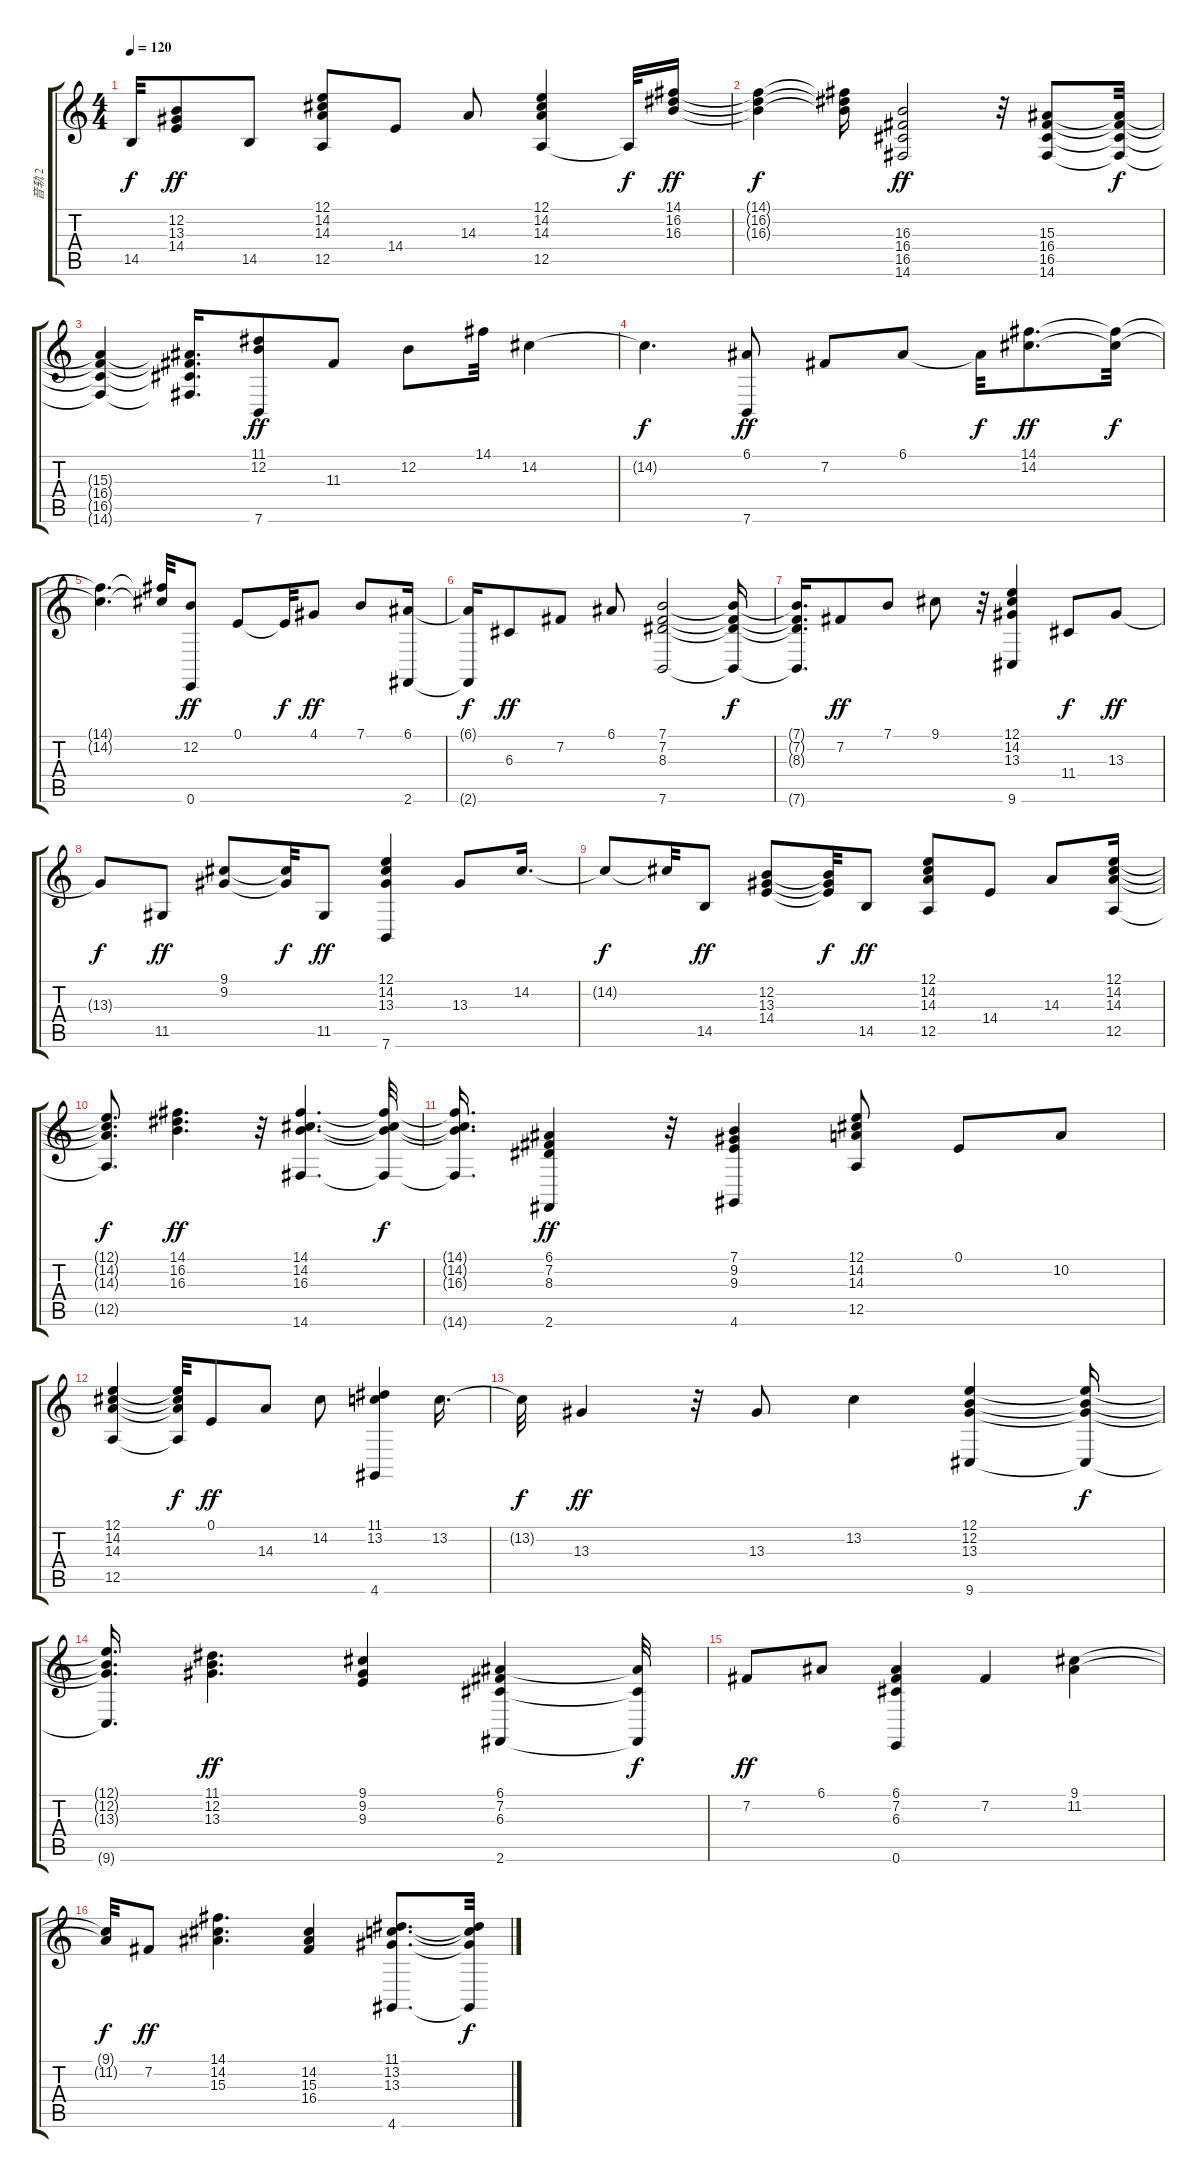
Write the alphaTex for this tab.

\track ("音轨 2" "音轨 2") {instrument brightacousticpiano}
\staff {score tabs}
\tuning (E4 B3 G3 D3 A2 E2) {hide}
\ts (4 4)
\tempo 120
\clef g2
\ks c
14.5{t}.32{dy f} (12.2 13.3 14.4).8{dy ff} 14.5.8 (12.1 14.2 14.3 12.5).8 14.4.8 14.3.8 (12.1 14.2 14.3 12.5).4 12.5{t}.32{dy f} (14.1 16.2 16.3).16{dy ff} |
(14.1{t} 16.2{t} 16.3{t}).4{dy f} (14.1{t} 16.2{t} 16.3{t}).16 (16.3 16.4 16.5 14.6).2{dy ff} r.32 (15.3 16.4 16.5 14.6).8 (15.3{t} 16.4{t} 16.5{t} 14.6{t}).32{dy f} |
(15.3{t} 16.4{t} 16.5{t} 14.6{t}).4 (15.3{t} 16.4{t} 16.5{t} 14.6{t}).16{d} (11.1 12.2 7.6).8{dy ff} 11.3.8 12.2.8 14.1.32 14.2.4 |
14.2{t}.4{d dy f} (6.1 7.6).8{dy ff} 7.2.8 6.1.8 6.1{t}.32{dy f} (14.1 14.2).8{d dy ff} (14.1{t} 14.2{t}).32{dy f} |
(14.1{t} 14.2{t}).4{d} (14.1{t} 14.2{t}).32 (12.2 0.6).8{dy ff} 0.1.8 0.1{t}.32{dy f} 4.1.8{dy ff} 7.1.8 (6.1 2.6).16 |
(6.1{t} 2.6{t}).16{dy f} 6.3.8{dy ff} 7.2.8 6.1.8 (7.1 7.2 8.3 7.6).2 (7.1{t} 7.2{t} 8.3{t} 7.6{t}).16{dy f} |
(7.1{t} 7.2{t} 8.3{t} 7.6{t}).16{d} 7.2.8{dy ff} 7.1.8 9.1.8 r.32 (12.1 14.2 13.3 9.6).4 11.4.8{dy f} 13.3.8{dy ff} |
13.3{t}.8{dy f} 11.5.8{dy ff} (9.1 9.2).8 (9.1{t} 9.2{t}).32{dy f} 11.5.8{dy ff} (12.1 14.2 13.3 7.6).4 13.3.8 14.2.16{d} |
14.2{t}.8{dy f} 14.2{t}.32 14.5.8{dy ff} (12.2 13.3 14.4).8 (12.2{t} 13.3{t} 14.4{t}).32{dy f} 14.5.8{dy ff} (12.1 14.2 14.3 12.5).8 14.4.8 14.3.8 (12.1 14.2 14.3 12.5).16 |
(12.1{t} 14.2{t} 14.3{t} 12.5{t}).8{d dy f} (14.1 16.2 16.3).4{d dy ff} r.32 (14.1 14.2 16.3 14.6).4{d} (14.1{t} 14.2{t} 16.3{t} 14.6{t}).32{dy f} |
(14.1{t} 14.2{t} 16.3{t} 14.6{t}).16{d} (6.1 7.2 8.3 2.6).4{dy ff} r.32 (7.1 9.2 9.3 4.6).4 (12.1 14.2 14.3 12.5).8 0.1.8 10.2.8 |
(12.1 14.2 14.3 12.5).4 (12.1{t} 14.2{t} 14.3{t} 12.5{t}).32{dy f} 0.1.8{dy ff} 14.3.8 14.2.8 (11.1 13.2 4.6).4 13.2.16{d} |
13.2{t}.32{dy f} 13.3.4{dy ff} r.32 13.3.8 13.2.4 (12.1 12.2 13.3 9.6).4 (12.1{t} 12.2{t} 13.3{t} 9.6{t}).16{dy f} |
(12.1{t} 12.2{t} 13.3{t} 9.6{t}).16{d} (11.1 12.2 13.3).4{d dy ff} (9.1 9.2 9.3).4 (6.1 7.2 6.3 2.6).4 (6.1{t} 6.3{t} 2.6{t}).32{dy f} |
7.2.8{dy ff} 6.1.8 (6.1 7.2 6.3 0.6).4 7.2.4 (9.1 11.2).4 |
(9.1{t} 11.2{t}).32{dy f} 7.2.8{dy ff} (14.1 14.2 15.3).4{d} (14.2 15.3 16.4).4 (11.1 13.2 13.3 4.6).8{d} (11.1{t} 13.2{t} 13.3{t} 4.6{t}).32{dy f}
